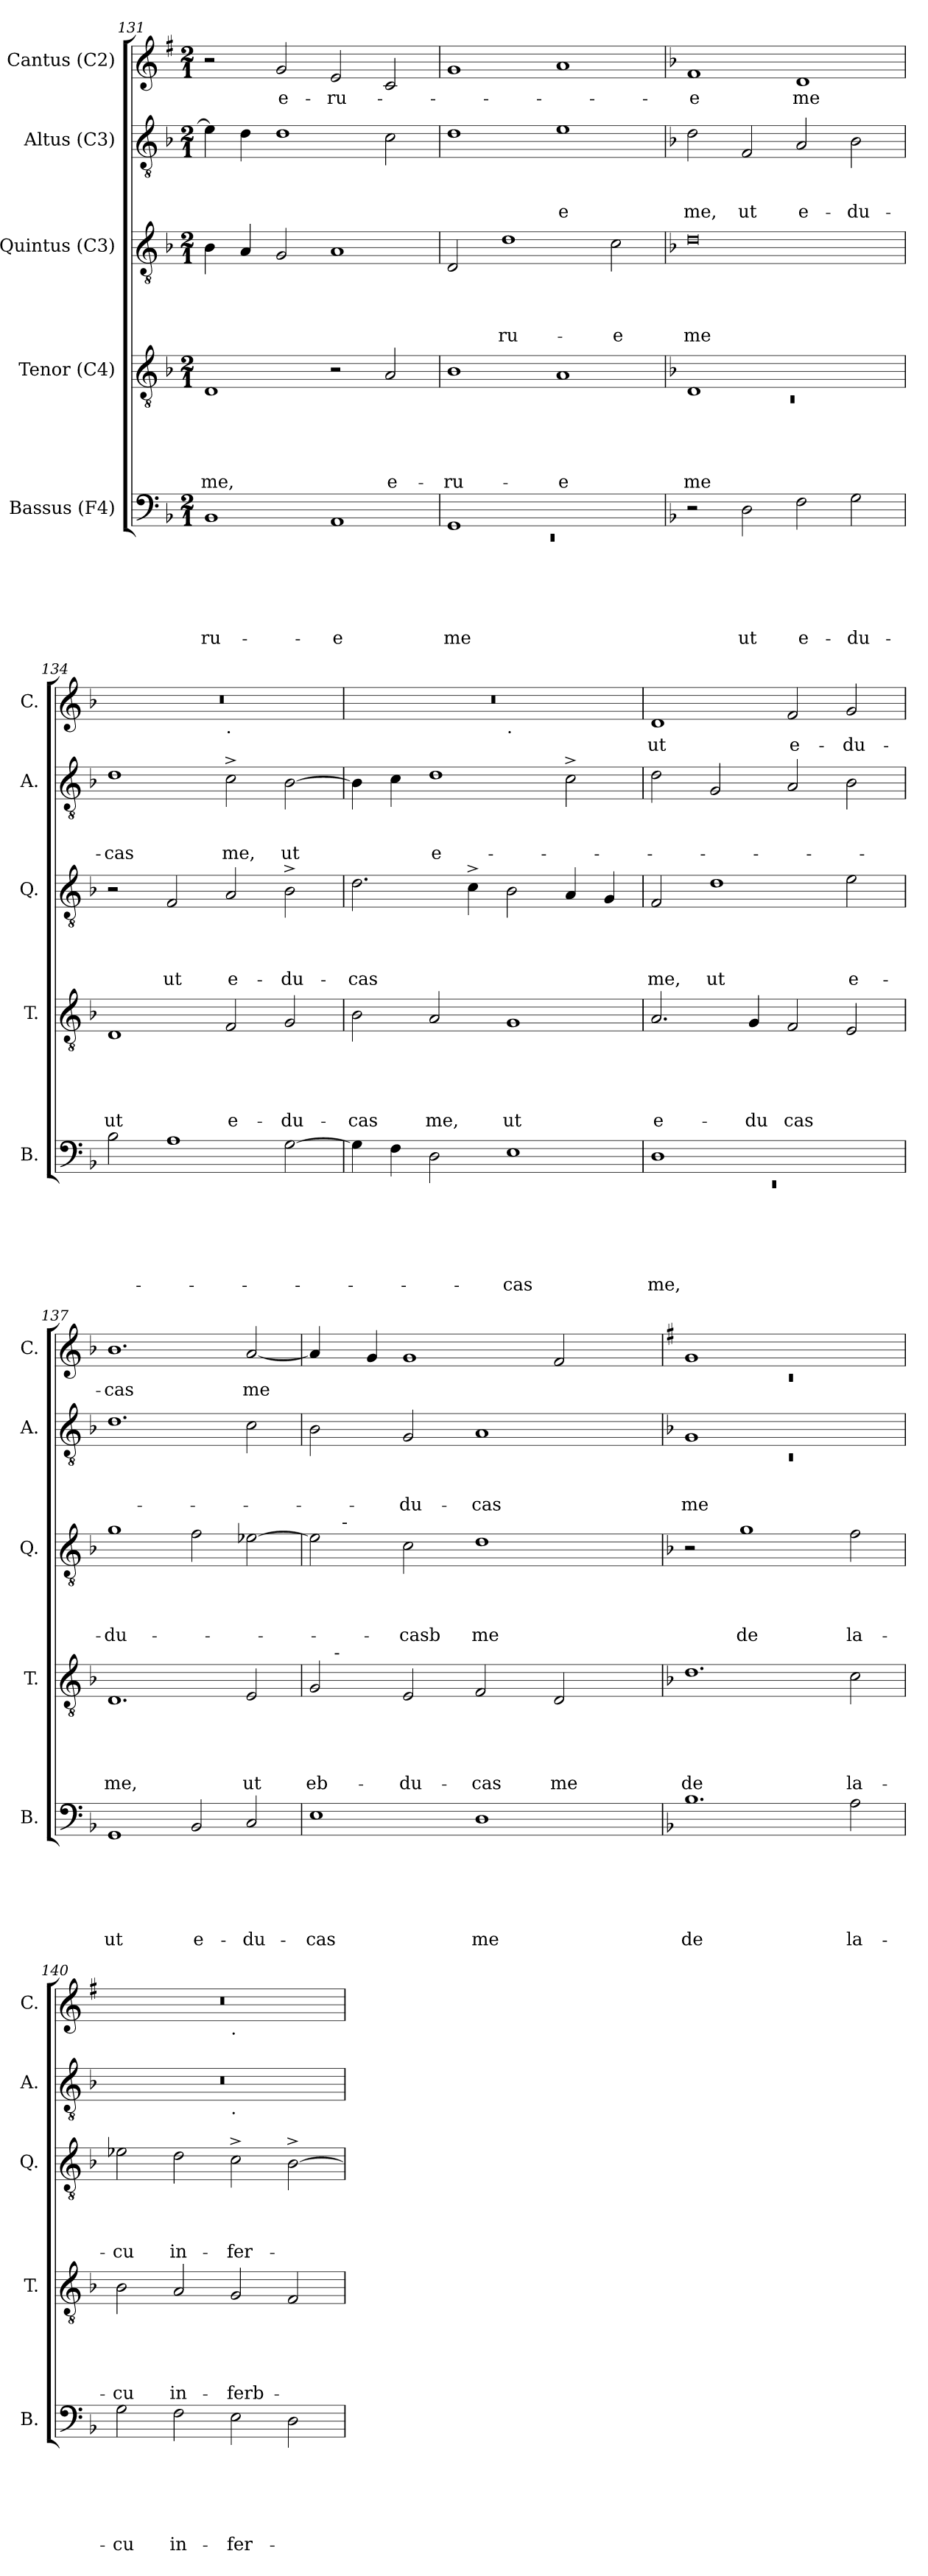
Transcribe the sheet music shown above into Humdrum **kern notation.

**kern	**text	**text	**text	**text	**text	**text	**kern	**text	**text	**text	**text	**text	**kern	**text	**text	**text	**text	**kern	**text	**text	**text	**kern	**text
*part5	*part5	*part5	*part5	*part5	*part5	*part5	*part4	*part4	*part4	*part4	*part4	*part4	*part3	*part3	*part3	*part3	*part3	*part2	*part2	*part2	*part2	*part1	*part1
*staff5	*staff5	*staff5	*staff5	*staff5	*staff5	*staff5	*staff4	*staff4	*staff4	*staff4	*staff4	*staff4	*staff3	*staff3	*staff3	*staff3	*staff3	*staff2	*staff2	*staff2	*staff2	*staff1	*staff1
*I"Bassus (F4)	*	*	*	*	*	*	*I"Tenor (C4)	*	*	*	*	*	*I"Quintus (C3)	*	*	*	*	*I"Altus (C3)	*	*	*	*I"Cantus (C2)	*
*I'B.	*	*	*	*	*	*	*I'T.	*	*	*	*	*	*I'Q.	*	*	*	*	*I'A.	*	*	*	*I'C.	*
*clefF4	*	*	*	*	*	*	*clefGv2	*	*	*	*	*	*clefGv2	*	*	*	*	*clefGv2	*	*	*	*clefG2	*
*k[b-]	*	*	*	*	*	*	*k[b-]	*	*	*	*	*	*k[b-]	*	*	*	*	*k[b-]	*	*	*	*k[f#]	*
*F:	*	*	*	*	*	*	*F:	*	*	*	*	*	*F:	*	*	*	*	*F:	*	*	*	*G:	*
*M2/1	*	*	*	*	*	*	*M2/1	*	*	*	*	*	*M2/1	*	*	*	*	*M2/1	*	*	*	*M2/1	*
=131	=131	=131	=131	=131	=131	=131	=131	=131	=131	=131	=131	=131	=131	=131	=131	=131	=131	=131	=131	=131	=131	=131	=131
!	!	!	!	!	!	!LO:LY:b	!	!	!	!	!	!LO:LY:b	!	!	!	!	!	!	!	!	!	!	!
1BB-	.	.	.	.	.	-ru-	1D	.	.	.	.	me,	4B-\	.	.	.	.	4e\]	.	.	.	2r	.
.	.	.	.	.	.	.	.	.	.	.	.	.	4A/	.	.	.	.	4d\	.	.	.	.	.
!	!	!	!	!	!	!	!	!	!	!	!	!	!	!	!	!	!	!	!	!	!	!	!LO:LY:b
.	.	.	.	.	.	.	.	.	.	.	.	.	2G/	.	.	.	.	1d	.	.	.	2g/	e-
!	!	!	!	!	!	!LO:LY:b:rj	!	!	!	!	!	!	!	!	!	!	!	!	!	!	!	!	!LO:LY:b
1AA	.	.	.	.	.	-e	2r	.	.	.	.	.	1A	.	.	.	.	.	.	.	.	2e/	-ru-
!	!	!	!	!	!	!	!	!	!	!	!	!LO:LY:b	!	!	!	!	!	!	!	!	!	!	!
.	.	.	.	.	.	.	2A/	.	.	.	.	e-	.	.	.	.	.	2c\	.	.	.	2c/	.
=132	=132	=132	=132	=132	=132	=132	=132	=132	=132	=132	=132	=132	=132	=132	=132	=132	=132	=132	=132	=132	=132	=132	=132
*^	*	*	*	*	*	*	*	*	*	*	*	*	*	*	*	*	*	*	*	*	*	*	*
!	!LO:N:vis=1	!	!	!	!	!	!LO:LY:b	!	!	!	!	!	!LO:LY:b	!	!	!	!	!	!	!	!	!	!	!
1GG	0rEE	.	.	.	.	.	me	1B-	.	.	.	.	-ru-	2D/	.	.	.	.	1d	.	.	.	1g	.
!	!	!	!	!	!	!	!	!	!	!	!	!	!	!	!	!	!	!LO:LY:b	!	!	!	!	!	!
.	.	.	.	.	.	.	.	.	.	.	.	.	.	1d	.	.	.	-ru-	.	.	.	.	.	.
!	!	!	!	!	!	!	!	!	!	!	!	!	!LO:LY:b:rj	!	!	!	!	!	!	!	!	!LO:LY:b:rj	!	!
1ryy	.	.	.	.	.	.	.	1A	.	.	.	.	-e	.	.	.	.	.	1e	.	.	-e	1a	.
!	!	!	!	!	!	!	!	!	!	!	!	!	!	!	!	!	!	!LO:LY:b	!	!	!	!	!	!
.	.	.	.	.	.	.	.	.	.	.	.	.	.	2c\	.	.	.	-e	.	.	.	.	.	.
*v	*v	*	*	*	*	*	*	*	*	*	*	*	*	*	*	*	*	*	*	*	*	*	*	*
!!LO:PB:g=z
=133	=133	=133	=133	=133	=133	=133	=133	=133	=133	=133	=133	=133	=133	=133	=133	=133	=133	=133	=133	=133	=133	=133	=133
*	*	*	*	*	*	*	*	*	*	*	*	*	*	*	*	*	*	*	*	*	*	*k[b-]	*
*	*	*	*	*	*	*	*	*	*	*	*	*	*	*	*	*	*	*	*	*	*	*F:	*
*	*	*	*	*	*	*	*^	*	*	*	*	*	*	*	*	*	*	*	*	*	*	*	*
!	!	!	!	!	!	!	!	!LO:N:vis=1	!	!	!	!	!LO:LY:b	!	!	!	!	!LO:LY:b:rj	!	!	!	!LO:LY:b	!	!LO:LY:b:rj
2r	.	.	.	.	.	.	1D	0rC	.	.	.	.	me	0d	.	.	.	me	2d\	.	.	me,	1f	-e
!	!	!	!	!	!	!LO:LY:b	!	!	!	!	!	!	!	!	!	!	!	!	!	!	!	!LO:LY:b	!	!
2D\	.	.	.	.	.	ut	.	.	.	.	.	.	.	.	.	.	.	.	2F/	.	.	ut	.	.
!	!	!	!	!	!	!LO:LY:b	!	!	!	!	!	!	!	!	!	!	!	!	!	!	!	!LO:LY:b	!	!LO:LY:b
2F\	.	.	.	.	.	e-	1ryy	.	.	.	.	.	.	.	.	.	.	.	2A/	.	.	e-	1d	me
!	!	!	!	!	!	!LO:LY:b	!	!	!	!	!	!	!	!	!	!	!	!	!	!	!	!LO:LY:b	!	!
2G\	.	.	.	.	.	-du-	.	.	.	.	.	.	.	.	.	.	.	.	2B-\	.	.	-du-	.	.
*	*	*	*	*	*	*	*v	*v	*	*	*	*	*	*	*	*	*	*	*	*	*	*	*	*
=134	=134	=134	=134	=134	=134	=134	=134	=134	=134	=134	=134	=134	=134	=134	=134	=134	=134	=134	=134	=134	=134	=134	=134
!	!	!	!	!	!	!	!	!	!	!	!	!LO:LY:b	!	!	!	!	!	!	!	!	!LO:LY:b	!	!
*	*	*	*	*	*	*	*	*	*	*	*	*	*	*	*	*	*	*	*	*	*	*^	*
2B-\	.	.	.	.	.	.	1D	.	.	.	.	ut	2r	.	.	.	.	1d	.	.	-cas	0r	1ryy	.
!	!	!	!	!	!	!	!	!	!	!	!	!	!	!	!	!	!LO:LY:b	!	!	!	!	!	!	!
1A	.	.	.	.	.	.	.	.	.	.	.	.	2F/	.	.	.	ut	.	.	.	.	.	.	.
!	!	!	!	!	!	!	!	!	!	!	!	!	!	!	!	!	!	!	!	!	!	!	!LO:TX:b:t=.	!
!	!	!	!	!	!	!	!	!	!	!	!	!LO:LY:b	!	!	!	!	!LO:LY:b	!	!	!	!LO:LY:b	!	!	!
.	.	.	.	.	.	.	2F/	.	.	.	.	e-	2A/	.	.	.	e-	2c^>\	.	.	me,	.	1ryy	.
!	!	!	!	!	!	!	!	!	!	!	!	!LO:LY:b	!	!	!	!	!LO:LY:b	!	!	!	!LO:LY:b	!	!	!
[>2G\	.	.	.	.	.	.	2G/	.	.	.	.	-du-	2B-^>\	.	.	.	-du-	[>2B-\	.	.	ut	.	.	.
=135	=135	=135	=135	=135	=135	=135	=135	=135	=135	=135	=135	=135	=135	=135	=135	=135	=135	=135	=135	=135	=135	=135	=135	=135
!	!	!	!	!	!	!	!	!	!	!	!	!LO:LY:b	!	!	!	!	!LO:LY:b	!	!	!	!	!	!	!
4G\]	.	.	.	.	.	.	2B-\	.	.	.	.	-cas	2.d\	.	.	.	-cas	4B-\]	.	.	.	0r	1ryy	.
4F\	.	.	.	.	.	.	.	.	.	.	.	.	.	.	.	.	.	4c\	.	.	.	.	.	.
!	!	!	!	!	!	!	!	!	!	!	!	!LO:LY:b	!	!	!	!	!	!	!	!	!LO:LY:b:rj	!	!	!
2D\	.	.	.	.	.	.	2A/	.	.	.	.	me,	.	.	.	.	.	1d	.	.	e-	.	.	.
.	.	.	.	.	.	.	.	.	.	.	.	.	4c^>\	.	.	.	.	.	.	.	.	.	.	.
!	!	!	!	!	!	!	!	!	!	!	!	!	!	!	!	!	!	!	!	!	!	!	!LO:TX:b:t=.	!
!	!	!	!	!	!	!LO:LY:b	!	!	!	!	!	!LO:LY:b	!	!	!	!	!	!	!	!	!	!	!	!
1E	.	.	.	.	.	-cas	1G	.	.	.	.	ut	2B-\	.	.	.	.	.	.	.	.	.	1ryy	.
.	.	.	.	.	.	.	.	.	.	.	.	.	4A/	.	.	.	.	2c^>\	.	.	.	.	.	.
.	.	.	.	.	.	.	.	.	.	.	.	.	4G/	.	.	.	.	.	.	.	.	.	.	.
=136	=136	=136	=136	=136	=136	=136	=136	=136	=136	=136	=136	=136	=136	=136	=136	=136	=136	=136	=136	=136	=136	=136	=136	=136
*^	*	*	*	*	*	*	*	*	*	*	*	*	*	*	*	*	*	*	*	*	*	*	*	*
!	!LO:N:vis=1	!	!	!	!	!	!LO:LY:b	!	!	!	!	!	!LO:LY:b	!	!	!	!	!LO:LY:b	!	!	!	!	!	!	!LO:LY:b
*	*	*	*	*	*	*	*	*	*	*	*	*	*	*	*	*	*	*	*	*	*	*	*v	*v	*
1D	0rEE	.	.	.	.	.	me,	2.A/	.	.	.	.	e-	2F/	.	.	.	me,	2d\	.	.	.	1d	ut
!	!	!	!	!	!	!	!	!	!	!	!	!	!	!	!	!	!	!LO:LY:b	!	!	!	!	!	!
.	.	.	.	.	.	.	.	.	.	.	.	.	.	1d	.	.	.	ut	2G/	.	.	.	.	.
!	!	!	!	!	!	!	!	!	!	!	!	!	!LO:LY:b	!	!	!	!	!	!	!	!	!	!	!
.	.	.	.	.	.	.	.	4G/	.	.	.	.	-du	.	.	.	.	.	.	.	.	.	.	.
!	!	!	!	!	!	!	!	!	!	!	!	!	!LO:LY:b	!	!	!	!	!	!	!	!	!	!	!LO:LY:b
1ryy	.	.	.	.	.	.	.	2F/	.	.	.	.	cas	.	.	.	.	.	2A/	.	.	.	2f/	e-
!	!	!	!	!	!	!	!	!	!	!	!	!	!	!	!	!	!	!LO:LY:b	!	!	!	!	!	!LO:LY:b
.	.	.	.	.	.	.	.	2E/	.	.	.	.	.	2e\	.	.	.	e-	2B-\	.	.	.	2g/	-du-
*v	*v	*	*	*	*	*	*	*	*	*	*	*	*	*	*	*	*	*	*	*	*	*	*	*
=137	=137	=137	=137	=137	=137	=137	=137	=137	=137	=137	=137	=137	=137	=137	=137	=137	=137	=137	=137	=137	=137	=137	=137
!	!	!	!	!	!	!LO:LY:b	!	!	!	!	!	!LO:LY:b	!	!	!	!	!LO:LY:b	!	!	!	!	!	!LO:LY:b
1GG	.	.	.	.	.	ut	1.D	.	.	.	.	me,	1g	.	.	.	-du-	1.d	.	.	.	1.b-	-cas
!	!	!	!	!	!	!LO:LY:b	!	!	!	!	!	!	!	!	!	!	!	!	!	!	!	!	!
2BB-/	.	.	.	.	.	e-	.	.	.	.	.	.	2f\	.	.	.	.	.	.	.	.	.	.
!	!	!	!	!	!	!LO:LY:b	!	!	!	!	!	!LO:LY:b	!	!	!	!	!	!	!	!	!	!	!LO:LY:b
2C/	.	.	.	.	.	-du-	2E/	.	.	.	.	ut	[<2e-\	.	.	.	.	2c\	.	.	.	[<2a</	me
!!LO:LB:g=z
=138	=138	=138	=138	=138	=138	=138	=138	=138	=138	=138	=138	=138	=138	=138	=138	=138	=138	=138	=138	=138	=138	=138	=138
!	!	!	!	!	!	!LO:LY:b	!	!	!	!	!	!LO:LY:b	!	!	!	!	!	!	!	!	!	!	!
*	*	*	*	*	*	*	*^	*	*	*	*	*	*^	*	*	*	*	*	*	*	*	*	*
1E	.	.	.	.	.	-cas	2G/	16.ryy	.	.	.	.	eb-	2e-\]	12ryy	.	.	.	.	2B-\	.	.	.	4a/]	.
.	.	.	.	.	.	.	.	.	.	.	.	.	.	.	48.ryy	.	.	.	.	.	.	.	.	.	.
!	!	!	!	!	!	!	!	!LO:TX:a:t=-	!	!	!	!	!	!	!	!	!	!	!	!	!	!	!	!	!
.	.	.	.	.	.	.	.	1ryy	.	.	.	.	.	.	.	.	.	.	.	.	.	.	.	.	.
!	!	!	!	!	!	!	!	!	!	!	!	!	!	!	!LO:TX:a:t=-	!	!	!	!	!	!	!	!	!	!
.	.	.	.	.	.	.	.	.	.	.	.	.	.	.	3%2ryy	.	.	.	.	.	.	.	.	.	.
.	.	.	.	.	.	.	.	.	.	.	.	.	.	.	.	.	.	.	.	.	.	.	.	4g/	.
!	!	!	!	!	!	!	!	!	!	!	!	!	!LO:LY:b	!	!	!	!	!	!LO:LY:b:rj	!	!	!	!LO:LY:b	!	!
.	.	.	.	.	.	.	2E/	.	.	.	.	.	-du-	2c\	.	.	.	.	-casb	2G/	.	.	-du-	1g	.
.	.	.	.	.	.	.	.	.	.	.	.	.	.	.	3%2ryy	.	.	.	.	.	.	.	.	.	.
!	!	!	!	!	!	!LO:LY:b	!	!	!	!	!	!	!LO:LY:b	!	!	!	!	!	!LO:LY:b	!	!	!	!LO:LY:b	!	!
1D	.	.	.	.	.	me	2F/	.	.	.	.	.	-cas	1d	.	.	.	.	me	1A	.	.	-cas	.	.
.	.	.	.	.	.	.	.	2ryy	.	.	.	.	.	.	.	.	.	.	.	.	.	.	.	.	.
.	.	.	.	.	.	.	.	.	.	.	.	.	.	.	3ryy	.	.	.	.	.	.	.	.	.	.
!	!	!	!	!	!	!	!	!	!	!	!	!	!LO:LY:b	!	!	!	!	!	!	!	!	!	!	!	!
.	.	.	.	.	.	.	2D/	.	.	.	.	.	me	.	.	.	.	.	.	.	.	.	.	2f/	.
.	.	.	.	.	.	.	.	4ryy	.	.	.	.	.	.	.	.	.	.	.	.	.	.	.	.	.
.	.	.	.	.	.	.	.	.	.	.	.	.	.	.	6ryy	.	.	.	.	.	.	.	.	.	.
.	.	.	.	.	.	.	.	8ryy	.	.	.	.	.	.	.	.	.	.	.	.	.	.	.	.	.
.	.	.	.	.	.	.	.	.	.	.	.	.	.	.	24ryy	.	.	.	.	.	.	.	.	.	.
.	.	.	.	.	.	.	.	32ryy	.	.	.	.	.	.	.	.	.	.	.	.	.	.	.	.	.
.	.	.	.	.	.	.	.	.	.	.	.	.	.	.	96ryy	.	.	.	.	.	.	.	.	.	.
*	*	*	*	*	*	*	*v	*v	*	*	*	*	*	*	*	*	*	*	*	*	*	*	*	*	*
*	*	*	*	*	*	*	*	*	*	*	*	*	*v	*v	*	*	*	*	*	*	*	*	*	*
=139	=139	=139	=139	=139	=139	=139	=139	=139	=139	=139	=139	=139	=139	=139	=139	=139	=139	=139	=139	=139	=139	=139	=139
*	*	*	*	*	*	*	*	*	*	*	*	*	*	*	*	*	*	*	*	*	*	*k[f#]	*
*	*	*	*	*	*	*	*	*	*	*	*	*	*	*	*	*	*	*	*	*	*	*G:	*
*	*	*	*	*	*	*	*^	*	*	*	*	*	*^	*	*	*	*	*^	*	*	*	*^	*
!	!	!	!	!	!	!LO:LY:b	!	!	!	!	!	!	!LO:LY:b	!	!	!	!	!	!	!	!LO:N:vis=1	!	!	!LO:LY:b	!	!LO:N:vis=1	!
*	*	*	*	*	*	*	*v	*v	*	*	*	*	*	*	*	*	*	*	*	*	*	*	*	*	*	*	*
*	*	*	*	*	*	*	*	*	*	*	*	*	*v	*v	*	*	*	*	*	*	*	*	*	*	*	*
1.B-	.	.	.	.	.	de	1.d	.	.	.	.	de	2r	.	.	.	.	1G	0rC	.	.	me	1g	0rc	.
!	!	!	!	!	!	!	!	!	!	!	!	!	!	!	!	!	!LO:LY:b	!	!	!	!	!	!	!	!
.	.	.	.	.	.	.	.	.	.	.	.	.	1g	.	.	.	de	.	.	.	.	.	.	.	.
.	.	.	.	.	.	.	.	.	.	.	.	.	.	.	.	.	.	1ryy	.	.	.	.	1ryy	.	.
!	!	!	!	!	!	!LO:LY:b	!	!	!	!	!	!LO:LY:b	!	!	!	!	!LO:LY:b	!	!	!	!	!	!	!	!
2A\	.	.	.	.	.	la-	2c\	.	.	.	.	la-	2f\	.	.	.	la-	.	.	.	.	.	.	.	.
=140	=140	=140	=140	=140	=140	=140	=140	=140	=140	=140	=140	=140	=140	=140	=140	=140	=140	=140	=140	=140	=140	=140	=140	=140	=140
!	!	!	!	!	!	!LO:LY:b	!	!	!	!	!	!LO:LY:b	!	!	!	!	!LO:LY:b	!	!	!	!	!	!	!	!
2G\	.	.	.	.	.	-cu	2B-\	.	.	.	.	-cu	2e-\	.	.	.	-cu	0r	1ryy	.	.	.	0r	1ryy	.
!	!	!	!	!	!	!LO:LY:b	!	!	!	!	!	!LO:LY:b	!	!	!	!	!LO:LY:b	!	!	!	!	!	!	!	!
2F\	.	.	.	.	.	in-	2A/	.	.	.	.	in-	2d\	.	.	.	in-	.	.	.	.	.	.	.	.
!	!	!	!	!	!	!	!	!	!	!	!	!	!	!	!	!	!	!	!	!	!	!	!	!LO:TX:b:t=.	!
!	!	!	!	!	!	!	!	!	!	!	!	!	!	!	!	!	!	!	!LO:TX:b:t=.	!	!	!	!	!	!
!	!	!	!	!	!	!LO:LY:b	!	!	!	!	!	!LO:LY:b	!	!	!	!	!LO:LY:b	!	!	!	!	!	!	!	!
2E\	.	.	.	.	.	-fer-	2G/	.	.	.	.	-ferb-	2c^>\	.	.	.	-fer-	.	1ryy	.	.	.	.	1ryy	.
2D\	.	.	.	.	.	.	2F/	.	.	.	.	.	[>2B-^>\	.	.	.	.	.	.	.	.	.	.	.	.
*	*	*	*	*	*	*	*	*	*	*	*	*	*	*	*	*	*	*v	*v	*	*	*	*	*	*
*	*	*	*	*	*	*	*	*	*	*	*	*	*	*	*	*	*	*	*	*	*	*v	*v	*
=	=	=	=	=	=	=	=	=	=	=	=	=	=	=	=	=	=	=	=	=	=	=	=
*-	*-	*-	*-	*-	*-	*-	*-	*-	*-	*-	*-	*-	*-	*-	*-	*-	*-	*-	*-	*-	*-	*-	*-
